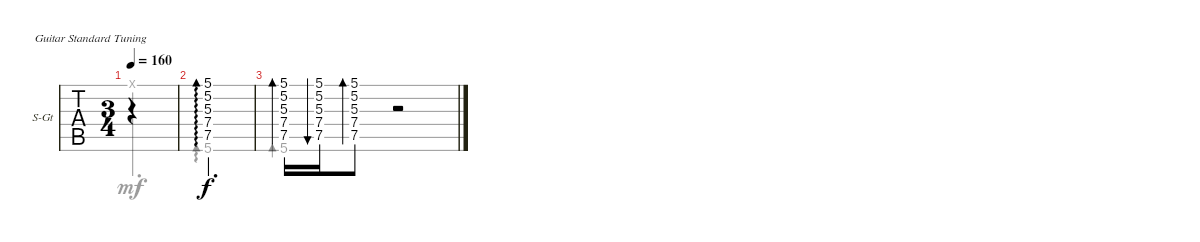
\defaultSystemsLayout 4
\bracketExtendMode groupsimilarinstruments
\firstSystemTrackNameOrientation horizontal
\otherSystemsTrackNameOrientation horizontal
\track ("Steel Guitar" "S-Gt") {instrument acousticguitarsteel}
\staff {tabs}
\tuning (E4 B3 G3 D3 A2 E2)
\voice
\ts (3 4)
\tempo 160
\clef g2
\ks c
|
(5.1 5.2 5.3 7.4 7.5).2{d ad 0} |
(5.1 5.2 5.3 7.4 7.5).16{bd 120} (5.1 5.2 5.3 7.4 7.5).16{bu 120} (5.1 5.2 5.3 7.4 7.5).8{bd 119} r.2
\voice
\clef g2
\ottava regular
\simile none
\ks c
0.1{x}.2{d dy mf} |
5.6.2{d ad 0} |
5.6.4{bd 0} r.2
